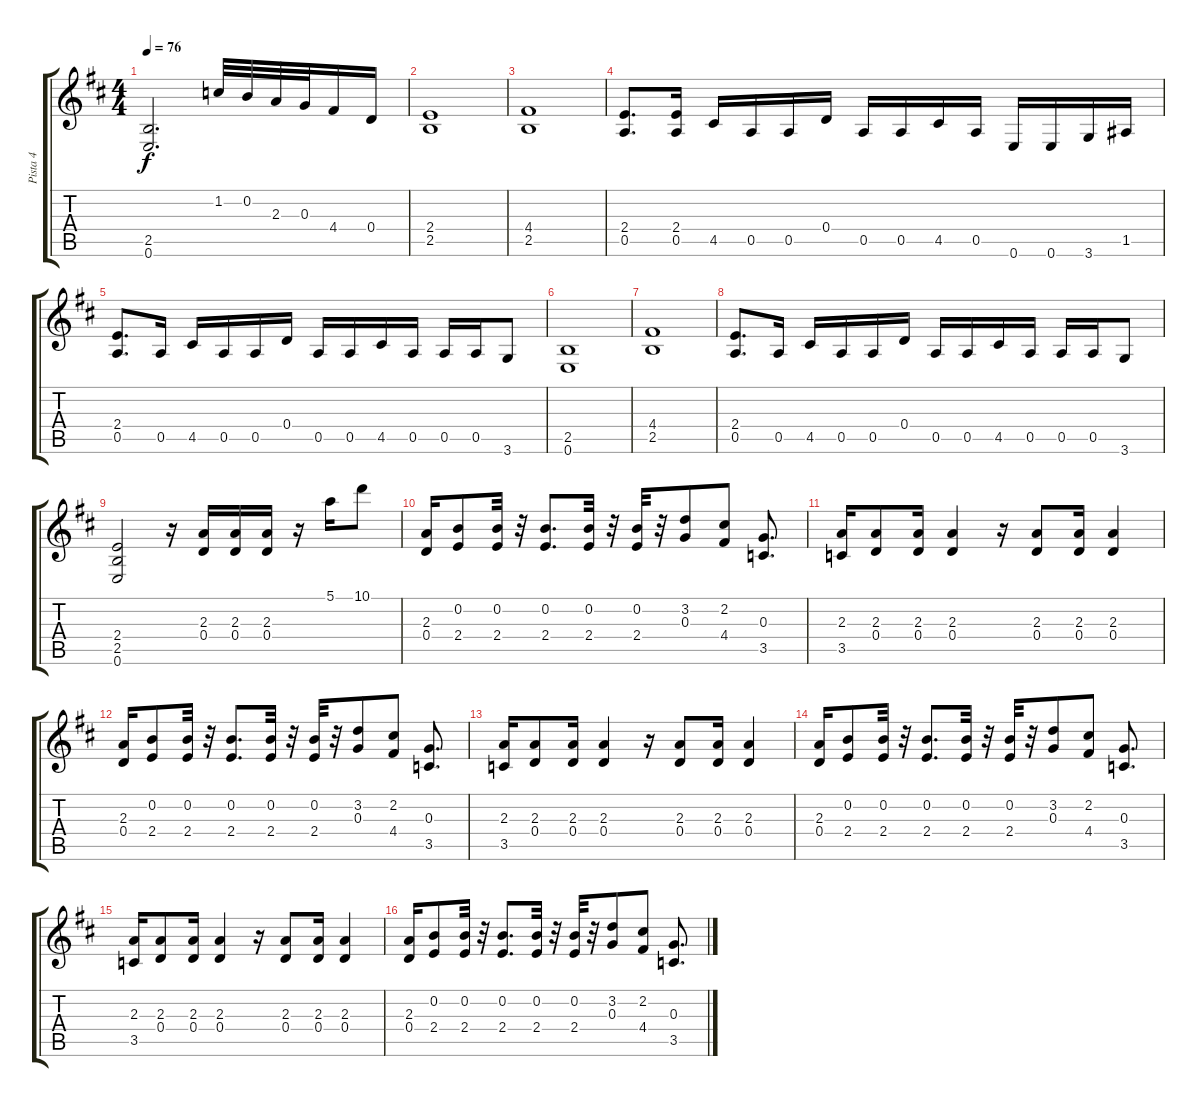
\track ("Pista 4" "Pista 4") {instrument distortionguitar}
\staff {score tabs}
\tuning (E4 B3 G3 D3 A2 E2) {hide}
\ts (4 4)
\tempo 76
\clef g2
\ks d
(2.5 0.6).2{d dy f} 1.2.32 0.2.32 2.3.32 0.3.32 4.4.16 0.4.16 |
(2.4 2.5).1 |
(4.4 2.5).1 |
(2.4 0.5).8{d} (2.4 0.5).16 4.5.16 0.5.16 0.5.16 0.4.16 0.5.16 0.5.16 4.5.16 0.5.16 0.6.16 0.6.16 3.6.16 1.5.16 |
(2.4 0.5).8{d} 0.5.16 4.5.16 0.5.16 0.5.16 0.4.16 0.5.16 0.5.16 4.5.16 0.5.16 0.5.16 0.5.16 3.6.8 |
(2.5 0.6).1 |
(4.4 2.5).1 |
(2.4 0.5).8{d} 0.5.16 4.5.16 0.5.16 0.5.16 0.4.16 0.5.16 0.5.16 4.5.16 0.5.16 0.5.16 0.5.16 3.6.8 |
(2.4 2.5 0.6).2 r.16 (2.3 0.4).16 (2.3 0.4).16 (2.3 0.4).16 r.16 5.1.16 10.1.8 |
(2.3 0.4).16 (0.2 2.4).8 (0.2 2.4).32 r.32 (0.2 2.4).8{d} (0.2 2.4).32 r.32 (0.2 2.4).32 r.32 (3.2 0.3).8 (2.2 4.4).8 (0.3 3.5).8{d} |
(2.3 3.5).16 (2.3 0.4).8 (2.3 0.4).16 (2.3 0.4).4 r.16 (2.3 0.4).8 (2.3 0.4).16 (2.3 0.4).4 |
(2.3 0.4).16 (0.2 2.4).8 (0.2 2.4).32 r.32 (0.2 2.4).8{d} (0.2 2.4).32 r.32 (0.2 2.4).32 r.32 (3.2 0.3).8 (2.2 4.4).8 (0.3 3.5).8{d} |
(2.3 3.5).16 (2.3 0.4).8 (2.3 0.4).16 (2.3 0.4).4 r.16 (2.3 0.4).8 (2.3 0.4).16 (2.3 0.4).4 |
(2.3 0.4).16 (0.2 2.4).8 (0.2 2.4).32 r.32 (0.2 2.4).8{d} (0.2 2.4).32 r.32 (0.2 2.4).32 r.32 (3.2 0.3).8 (2.2 4.4).8 (0.3 3.5).8{d} |
(2.3 3.5).16 (2.3 0.4).8 (2.3 0.4).16 (2.3 0.4).4 r.16 (2.3 0.4).8 (2.3 0.4).16 (2.3 0.4).4 |
(2.3 0.4).16 (0.2 2.4).8 (0.2 2.4).32 r.32 (0.2 2.4).8{d} (0.2 2.4).32 r.32 (0.2 2.4).32 r.32 (3.2 0.3).8 (2.2 4.4).8 (0.3 3.5).8{d}
